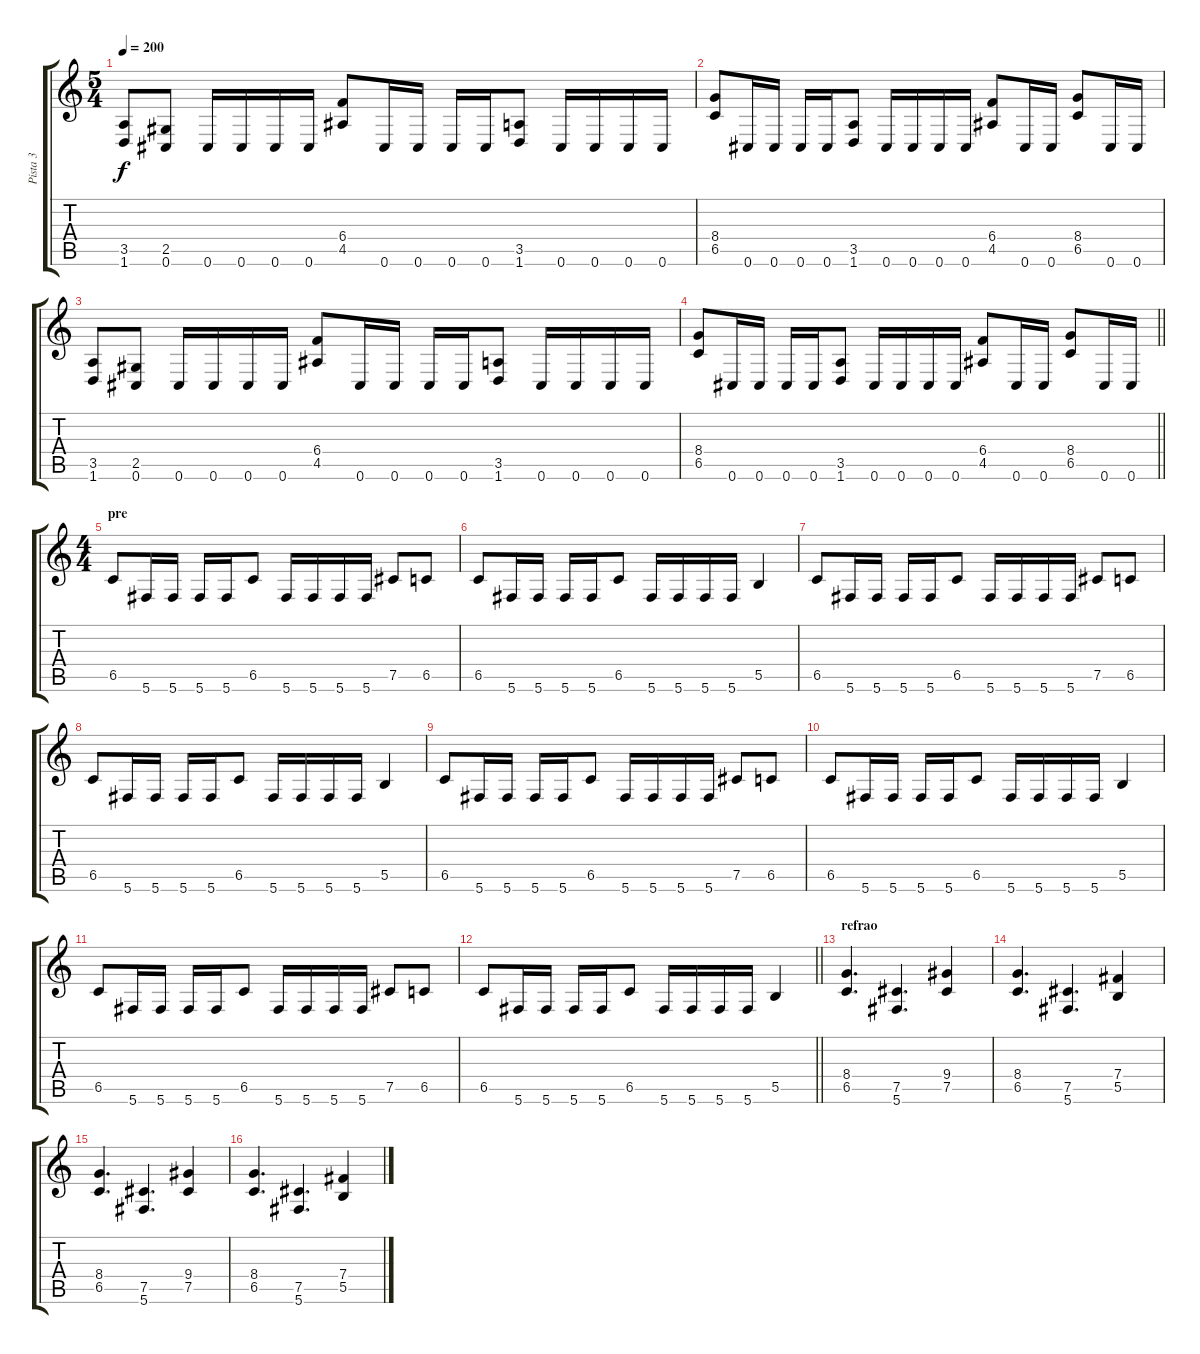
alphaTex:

\track ("Pista 3" "Pista 3") {instrument distortionguitar}
\staff {score tabs}
\tuning (Db4 Ab3 E3 B2 Gb2 Db2) {hide}
\ts (5 4)
\tempo 200
\clef g2
\ks c
(3.5 1.6).8{dy f} (2.5 0.6).8 0.6.16 0.6.16 0.6.16 0.6.16 (6.4 4.5).8 0.6.16 0.6.16 0.6.16 0.6.16 (3.5 1.6).8 0.6.16 0.6.16 0.6.16 0.6.16 |
(8.4 6.5).8 0.6.16 0.6.16 0.6.16 0.6.16 (3.5 1.6).8 0.6.16 0.6.16 0.6.16 0.6.16 (6.4 4.5).8 0.6.16 0.6.16 (8.4 6.5).8 0.6.16 0.6.16 |
(3.5 1.6).8 (2.5 0.6).8 0.6.16 0.6.16 0.6.16 0.6.16 (6.4 4.5).8 0.6.16 0.6.16 0.6.16 0.6.16 (3.5 1.6).8 0.6.16 0.6.16 0.6.16 0.6.16 |
\barLineRight lightlight
(8.4 6.5).8 0.6.16 0.6.16 0.6.16 0.6.16 (3.5 1.6).8 0.6.16 0.6.16 0.6.16 0.6.16 (6.4 4.5).8 0.6.16 0.6.16 (8.4 6.5).8 0.6.16 0.6.16 |
\ts (4 4)
\section ("" "pre")
6.5.8 5.6.16 5.6.16 5.6.16 5.6.16 6.5.8 5.6.16 5.6.16 5.6.16 5.6.16 7.5.8 6.5.8 |
6.5.8 5.6.16 5.6.16 5.6.16 5.6.16 6.5.8 5.6.16 5.6.16 5.6.16 5.6.16 5.5.4 |
6.5.8 5.6.16 5.6.16 5.6.16 5.6.16 6.5.8 5.6.16 5.6.16 5.6.16 5.6.16 7.5.8 6.5.8 |
6.5.8 5.6.16 5.6.16 5.6.16 5.6.16 6.5.8 5.6.16 5.6.16 5.6.16 5.6.16 5.5.4 |
6.5.8 5.6.16 5.6.16 5.6.16 5.6.16 6.5.8 5.6.16 5.6.16 5.6.16 5.6.16 7.5.8 6.5.8 |
6.5.8 5.6.16 5.6.16 5.6.16 5.6.16 6.5.8 5.6.16 5.6.16 5.6.16 5.6.16 5.5.4 |
6.5.8 5.6.16 5.6.16 5.6.16 5.6.16 6.5.8 5.6.16 5.6.16 5.6.16 5.6.16 7.5.8 6.5.8 |
\barLineRight lightlight
6.5.8 5.6.16 5.6.16 5.6.16 5.6.16 6.5.8 5.6.16 5.6.16 5.6.16 5.6.16 5.5.4 |
\section ("" "refrao")
(8.4 6.5).4{d} (7.5 5.6).4{d} (9.4 7.5).4 |
(8.4 6.5).4{d} (7.5 5.6).4{d} (7.4 5.5).4 |
(8.4 6.5).4{d} (7.5 5.6).4{d} (9.4 7.5).4 |
(8.4 6.5).4{d} (7.5 5.6).4{d} (7.4 5.5).4
